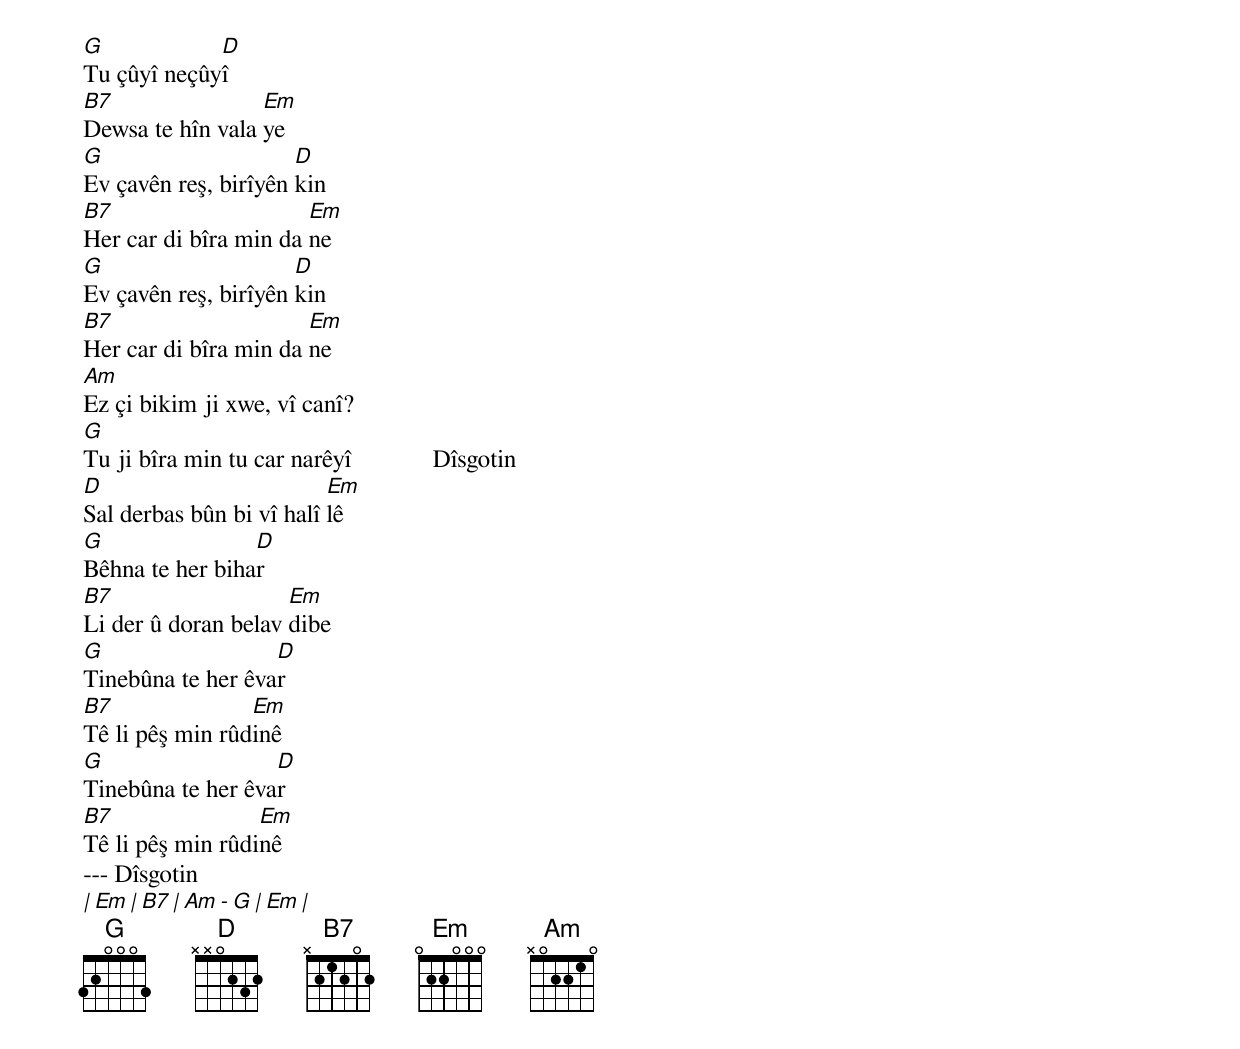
G            D
Tu çûyî neçûyî
B7                Em
Dewsa te hîn vala ye
G                     D
Ev çavên reş, birîyên kin
B7                     Em
Her car di bîra min da ne
G                     D
Ev çavên reş, birîyên kin
B7                     Em
Her car di bîra min da ne
Am
Ez çi bikim ji xwe, vî canî?
G
Tu ji bîra min tu car narêyî             Dîsgotin
D                         Em
Sal derbas bûn bi vî halî lê
G                D
Bêhna te her bihar
B7                   Em
Li der û doran belav dibe
G                  D
Tinebûna te her êvar
B7               Em
Tê li pêş min rûdinê
G                  D
Tinebûna te her êvar
B7                Em
Tê li pêş min rûdinê
--- Dîsgotin
| Em | B7 | Am - G | Em |
